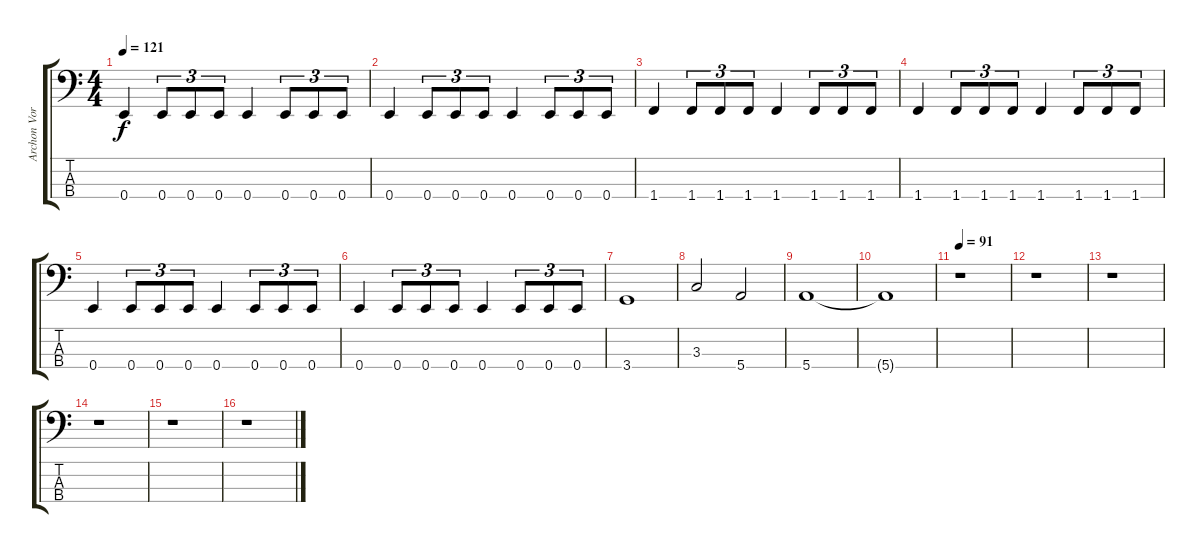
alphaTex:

\track ("Archon Vorskaath" "Archon Vor") {instrument electricbasspick}
\staff {score tabs}
\tuning (G2 D2 A1 E1) {hide}
\ts (4 4)
\tempo 121
\clef f4
\ks c
0.4.4{dy f} 0.4.8{tu (3 2)} 0.4.8{tu (3 2)} 0.4.8{tu (3 2)} 0.4.4 0.4.8{tu (3 2)} 0.4.8{tu (3 2)} 0.4.8{tu (3 2)} |
0.4.4 0.4.8{tu (3 2)} 0.4.8{tu (3 2)} 0.4.8{tu (3 2)} 0.4.4 0.4.8{tu (3 2)} 0.4.8{tu (3 2)} 0.4.8{tu (3 2)} |
1.4.4 1.4.8{tu (3 2)} 1.4.8{tu (3 2)} 1.4.8{tu (3 2)} 1.4.4 1.4.8{tu (3 2)} 1.4.8{tu (3 2)} 1.4.8{tu (3 2)} |
1.4.4 1.4.8{tu (3 2)} 1.4.8{tu (3 2)} 1.4.8{tu (3 2)} 1.4.4 1.4.8{tu (3 2)} 1.4.8{tu (3 2)} 1.4.8{tu (3 2)} |
0.4.4 0.4.8{tu (3 2)} 0.4.8{tu (3 2)} 0.4.8{tu (3 2)} 0.4.4 0.4.8{tu (3 2)} 0.4.8{tu (3 2)} 0.4.8{tu (3 2)} |
0.4.4 0.4.8{tu (3 2)} 0.4.8{tu (3 2)} 0.4.8{tu (3 2)} 0.4.4 0.4.8{tu (3 2)} 0.4.8{tu (3 2)} 0.4.8{tu (3 2)} |
3.4.1 |
3.3.2 5.4.2 |
5.4.1{volume 0} |
5.4{t}.1 |
\tempo 91
r.1 |
r.1{volume 13} |
r.1 |
r.1 |
r.1 |
r.1
